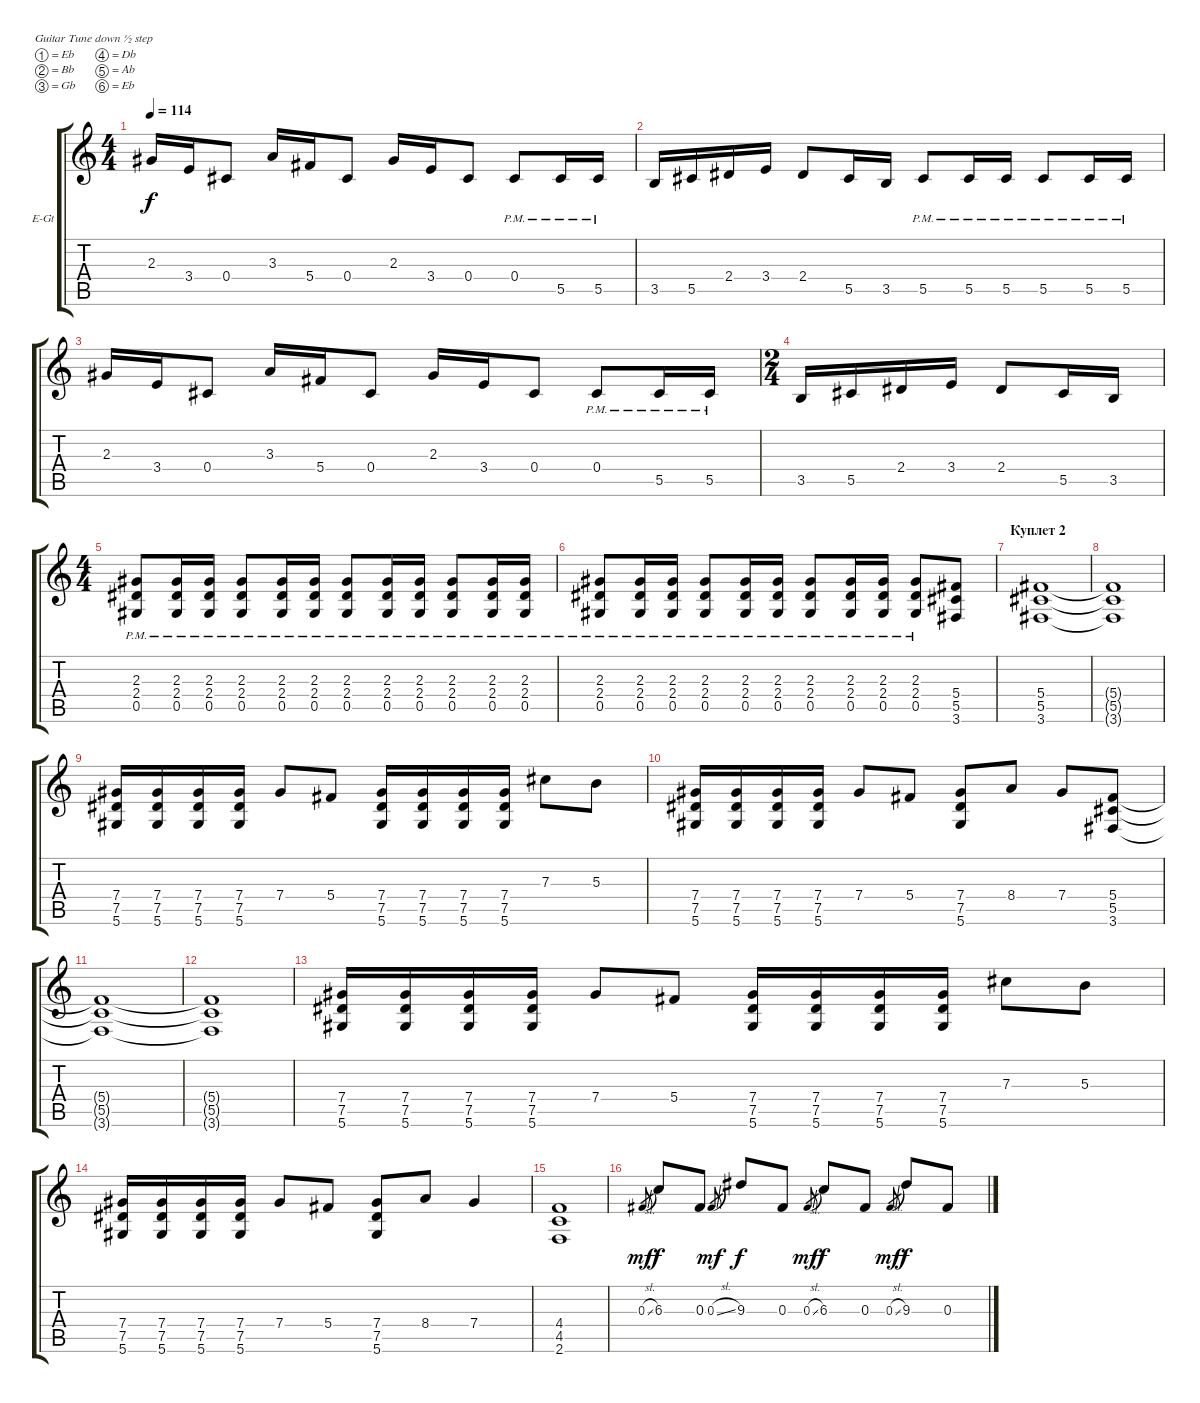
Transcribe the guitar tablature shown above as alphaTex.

\bracketExtendMode groupsimilarinstruments
\firstSystemTrackNameOrientation horizontal
\otherSystemsTrackNameOrientation horizontal
\track ("Гитара 2" "E-Gt") {instrument distortionguitar}
\staff {score tabs}
\tuning (Eb4 Bb3 Gb3 Db3 Ab2 Eb2)
\ts (4 4)
\tempo 114
\clef g2
\ks c
2.3.16{dy f} 3.4.16 0.4.8 3.3.16 5.4.16 0.4.8 2.3.16 3.4.16 0.4.8 0.4{pm}.8 5.5{pm}.16 5.5{pm}.16 |
3.5.16 5.5.16 2.4.16 3.4.16 2.4.8 5.5.16 3.5.16 5.5{pm}.8 5.5{pm}.16 5.5{pm}.16 5.5{pm}.8 5.5{pm}.16 5.5{pm}.16 |
2.3.16 3.4.16 0.4.8 3.3.16 5.4.16 0.4.8 2.3.16 3.4.16 0.4.8 0.4{pm}.8 5.5{pm}.16 5.5{pm}.16 |
\ts (2 4)
3.5.16 5.5.16 2.4.16 3.4.16 2.4.8 5.5.16 3.5.16 |
\ts (4 4)
(2.4{pm} 0.5{pm} 2.3{pm}).8 (2.4{pm} 0.5{pm} 2.3{pm}).16 (2.4{pm} 0.5{pm} 2.3{pm}).16 (2.4{pm} 0.5{pm} 2.3{pm}).8 (2.4{pm} 0.5{pm} 2.3{pm}).16 (2.4{pm} 0.5{pm} 2.3{pm}).16 (2.4{pm} 0.5{pm} 2.3{pm}).8 (2.4{pm} 0.5{pm} 2.3{pm}).16 (2.4{pm} 0.5{pm} 2.3{pm}).16 (2.4{pm} 0.5{pm} 2.3{pm}).8 (2.4{pm} 0.5{pm} 2.3{pm}).16 (2.4{pm} 0.5{pm} 2.3{pm}).16 |
(2.4{pm} 0.5{pm} 2.3{pm}).8 (2.4{pm} 0.5{pm} 2.3{pm}).16 (2.4{pm} 0.5{pm} 2.3{pm}).16 (2.4{pm} 0.5{pm} 2.3{pm}).8 (2.4{pm} 0.5{pm} 2.3{pm}).16 (2.4{pm} 0.5{pm} 2.3{pm}).16 (2.4{pm} 0.5{pm} 2.3{pm}).8 (2.4{pm} 0.5{pm} 2.3{pm}).16 (2.4{pm} 0.5{pm} 2.3{pm}).16 (2.4{pm} 0.5{pm} 2.3{pm}).8 (5.4 5.5 3.6).8 |
\section ("" "Куплет 2")
(5.4 5.5 3.6).1 |
(5.4{t} 5.5{t} 3.6{t}).1 |
(7.5 5.6 7.4).16 (7.5 5.6 7.4).16 (7.5 5.6 7.4).16 (7.5 5.6 7.4).16 7.4.8 5.4.8 (7.5 5.6 7.4).16 (7.5 5.6 7.4).16 (7.5 5.6 7.4).16 (7.5 5.6 7.4).16 7.3.8 5.3.8 |
(7.5 5.6 7.4).16 (7.5 5.6 7.4).16 (7.5 5.6 7.4).16 (7.5 5.6 7.4).16 7.4.8 5.4.8 (7.5 5.6 7.4).8 8.4.8 7.4.8 (5.4 5.5 3.6).8 |
(5.4{t} 5.5{t} 3.6{t}).1 |
(5.4{t} 5.5{t} 3.6{t}).1 |
(7.5 5.6 7.4).16 (7.5 5.6 7.4).16 (7.5 5.6 7.4).16 (7.5 5.6 7.4).16 7.4.8 5.4.8 (7.5 5.6 7.4).16 (7.5 5.6 7.4).16 (7.5 5.6 7.4).16 (7.5 5.6 7.4).16 7.3.8 5.3.8 |
(7.5 5.6 7.4).16 (7.5 5.6 7.4).16 (7.5 5.6 7.4).16 (7.5 5.6 7.4).16 7.4.8 5.4.8 (7.5 5.6 7.4).8 8.4.8 7.4.4 |
(4.4 4.5 2.6).1 |
0.3{sl}.8{gr dy mf} 6.3.8{dy f} 0.3.8 0.3{sl}.8{gr dy mf} 9.3.8{dy f} 0.3.8 0.3{sl}.8{gr dy mf} 6.3.8{dy f} 0.3.8 0.3{sl}.8{gr dy mf} 9.3.8{dy f} 0.3.8
